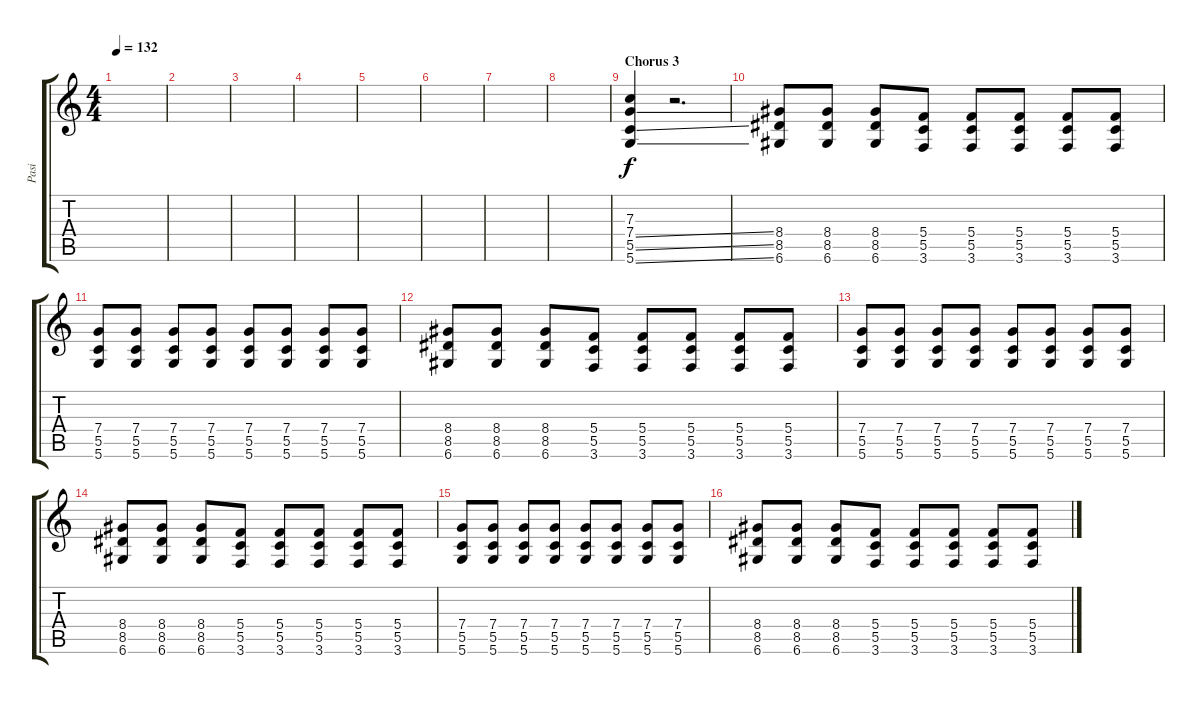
\track ("Pasi" "Pasi") {instrument distortionguitar}
\staff {score tabs}
\tuning (D4 A3 F3 C3 G2 D2) {hide}
\ts (4 4)
\tempo 132
\clef g2
\ks c
|
|
|
|
|
|
|
|
\section ("" "Chorus 3")
(7.3 7.4{ss} 5.5{ss} 5.6{ss}).4{volume 13} r.2{d} |
(8.4 8.5 6.6).8 (8.4 8.5 6.6).8 (8.4 8.5 6.6).8 (5.4 5.5 3.6).8 (5.4 5.5 3.6).8 (5.4 5.5 3.6).8 (5.4 5.5 3.6).8 (5.4 5.5 3.6).8 |
(7.4 5.5 5.6).8 (7.4 5.5 5.6).8 (7.4 5.5 5.6).8 (7.4 5.5 5.6).8 (7.4 5.5 5.6).8 (7.4 5.5 5.6).8 (7.4 5.5 5.6).8 (7.4 5.5 5.6).8 |
(8.4 8.5 6.6).8 (8.4 8.5 6.6).8 (8.4 8.5 6.6).8 (5.4 5.5 3.6).8 (5.4 5.5 3.6).8 (5.4 5.5 3.6).8 (5.4 5.5 3.6).8 (5.4 5.5 3.6).8 |
(7.4 5.5 5.6).8 (7.4 5.5 5.6).8 (7.4 5.5 5.6).8 (7.4 5.5 5.6).8 (7.4 5.5 5.6).8 (7.4 5.5 5.6).8 (7.4 5.5 5.6).8 (7.4 5.5 5.6).8 |
(8.4 8.5 6.6).8 (8.4 8.5 6.6).8 (8.4 8.5 6.6).8 (5.4 5.5 3.6).8 (5.4 5.5 3.6).8 (5.4 5.5 3.6).8 (5.4 5.5 3.6).8 (5.4 5.5 3.6).8 |
(7.4 5.5 5.6).8 (7.4 5.5 5.6).8 (7.4 5.5 5.6).8 (7.4 5.5 5.6).8 (7.4 5.5 5.6).8 (7.4 5.5 5.6).8 (7.4 5.5 5.6).8 (7.4 5.5 5.6).8 |
(8.4 8.5 6.6).8 (8.4 8.5 6.6).8 (8.4 8.5 6.6).8 (5.4 5.5 3.6).8 (5.4 5.5 3.6).8 (5.4 5.5 3.6).8 (5.4 5.5 3.6).8 (5.4 5.5 3.6).8
